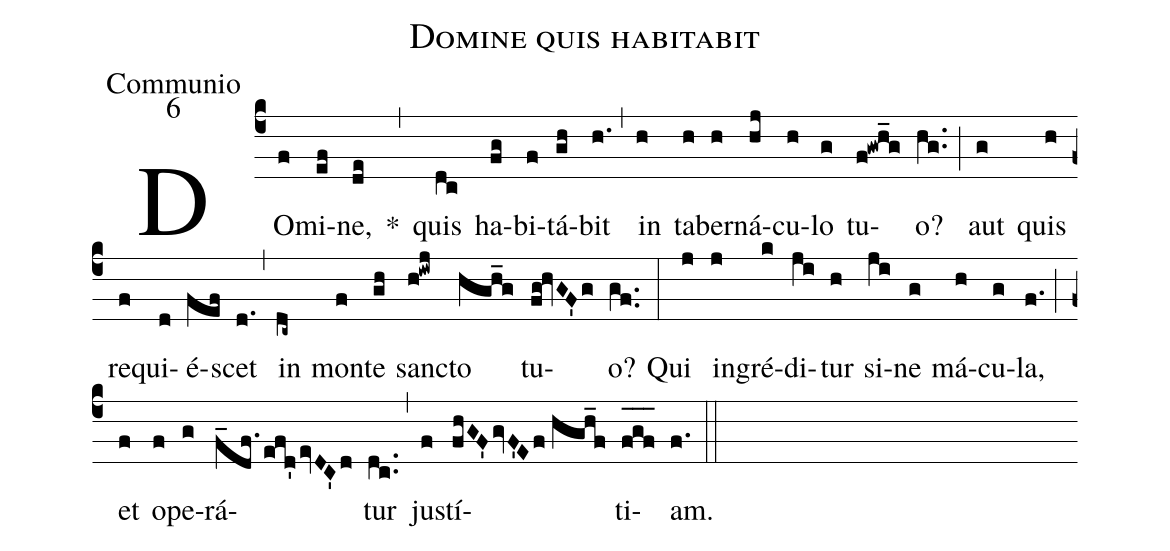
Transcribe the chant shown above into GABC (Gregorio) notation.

name:Domine quis habitabit;
office-part:Communio;
mode:6;
%%
(c4) DO(f)mi(ef)ne,(de) *(,) quis(dc) ha(fg)bi(f)tá(gh)bit(h.) (,) in(h) ta(h)ber(h)ná(hj)cu(h)lo(g) tu(f!gwh_g)o?(hg..) (;) aut(g) quis(h) re(f)qui(d)é(fef)scet(d.) (,) in(dc~) mon(f)te(gh) san(h!iwj)cto(hgh_g) tu(fg!hvGF'g)o?(gf..) (:) Qui(j) in(j)gré(k)di(ji)tur(h) si(ji)ne(g) má(h)cu(g)la,(f.) (;) et(f) o(f)pe(g)rá(f_df./efd'evDC'd)tur(dc..) (,) ju(f)stí(fhGF'gvF'Ef//hgh_f)ti(f_[oh:h]g_[oh:h]f_[oh:h])am.(f.) (::)
